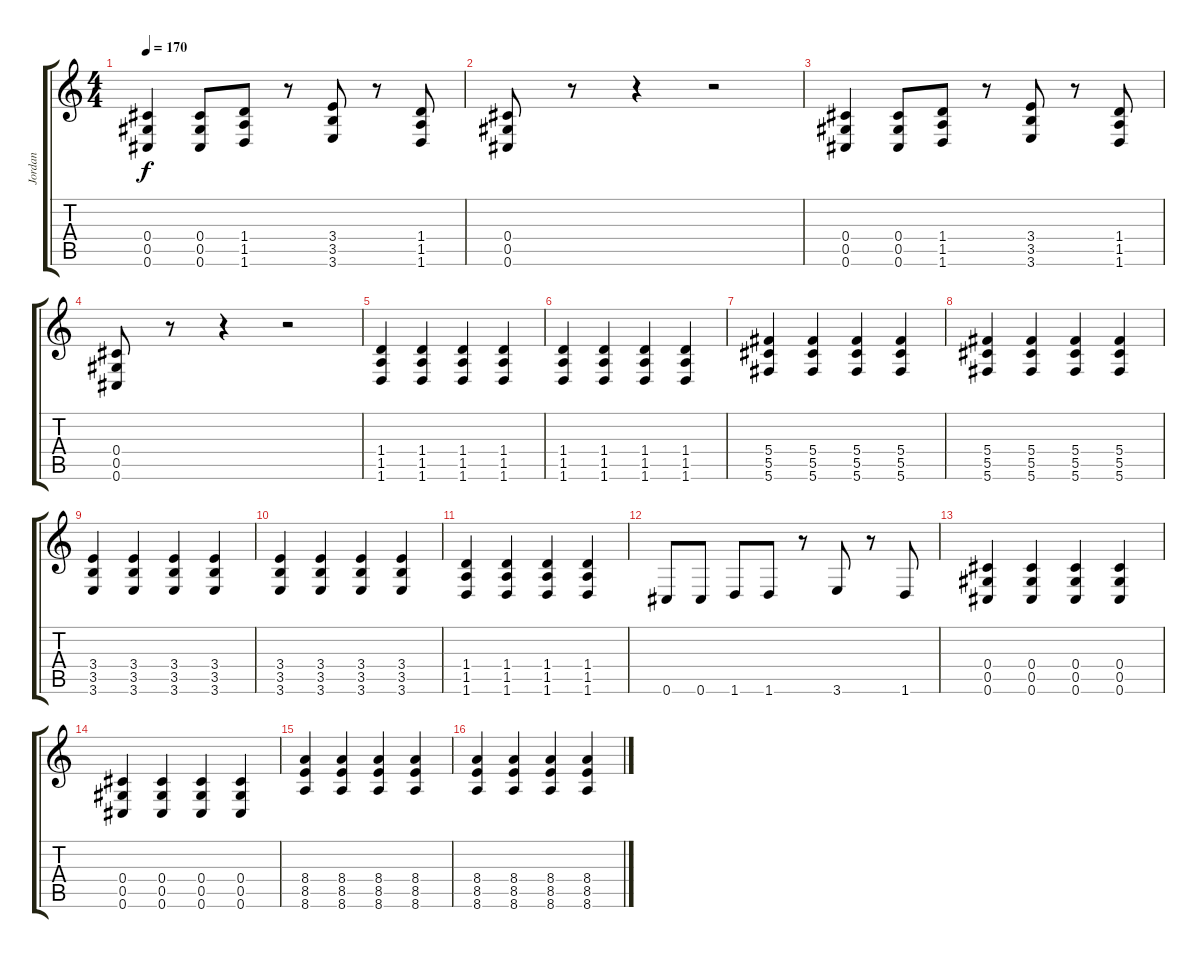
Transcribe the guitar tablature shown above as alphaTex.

\track ("Jordan" "Jordan") {instrument distortionguitar}
\staff {score tabs}
\tuning (Eb4 Bb3 Gb3 Db3 Ab2 Db2) {hide}
\ts (4 4)
\tempo 170
\clef g2
\ks c
(0.4 0.5 0.6).4{dy f} (0.4 0.5 0.6).8 (1.4 1.5 1.6).8 r.8 (3.4 3.5 3.6).8 r.8 (1.4 1.5 1.6).8 |
(0.4 0.5 0.6).8 r.8 r.4 r.2 |
(0.4 0.5 0.6).4 (0.4 0.5 0.6).8 (1.4 1.5 1.6).8 r.8 (3.4 3.5 3.6).8 r.8 (1.4 1.5 1.6).8 |
(0.4 0.5 0.6).8 r.8 r.4 r.2 |
(1.4 1.5 1.6).4 (1.4 1.5 1.6).4 (1.4 1.5 1.6).4 (1.4 1.5 1.6).4 |
(1.4 1.5 1.6).4 (1.4 1.5 1.6).4 (1.4 1.5 1.6).4 (1.4 1.5 1.6).4 |
(5.4 5.5 5.6).4 (5.4 5.5 5.6).4 (5.4 5.5 5.6).4 (5.4 5.5 5.6).4 |
(5.4 5.5 5.6).4 (5.4 5.5 5.6).4 (5.4 5.5 5.6).4 (5.4 5.5 5.6).4 |
(3.4 3.5 3.6).4 (3.4 3.5 3.6).4 (3.4 3.5 3.6).4 (3.4 3.5 3.6).4 |
(3.4 3.5 3.6).4 (3.4 3.5 3.6).4 (3.4 3.5 3.6).4 (3.4 3.5 3.6).4 |
(1.4 1.5 1.6).4 (1.4 1.5 1.6).4 (1.4 1.5 1.6).4 (1.4 1.5 1.6).4 |
0.6.8 0.6.8 1.6.8 1.6.8 r.8 3.6.8 r.8 1.6.8 |
(0.4 0.5 0.6).4 (0.4 0.5 0.6).4 (0.4 0.5 0.6).4 (0.4 0.5 0.6).4 |
(0.4 0.5 0.6).4 (0.4 0.5 0.6).4 (0.4 0.5 0.6).4 (0.4 0.5 0.6).4 |
(8.4 8.5 8.6).4 (8.4 8.5 8.6).4 (8.4 8.5 8.6).4 (8.4 8.5 8.6).4 |
(8.4 8.5 8.6).4 (8.4 8.5 8.6).4 (8.4 8.5 8.6).4 (8.4 8.5 8.6).4
